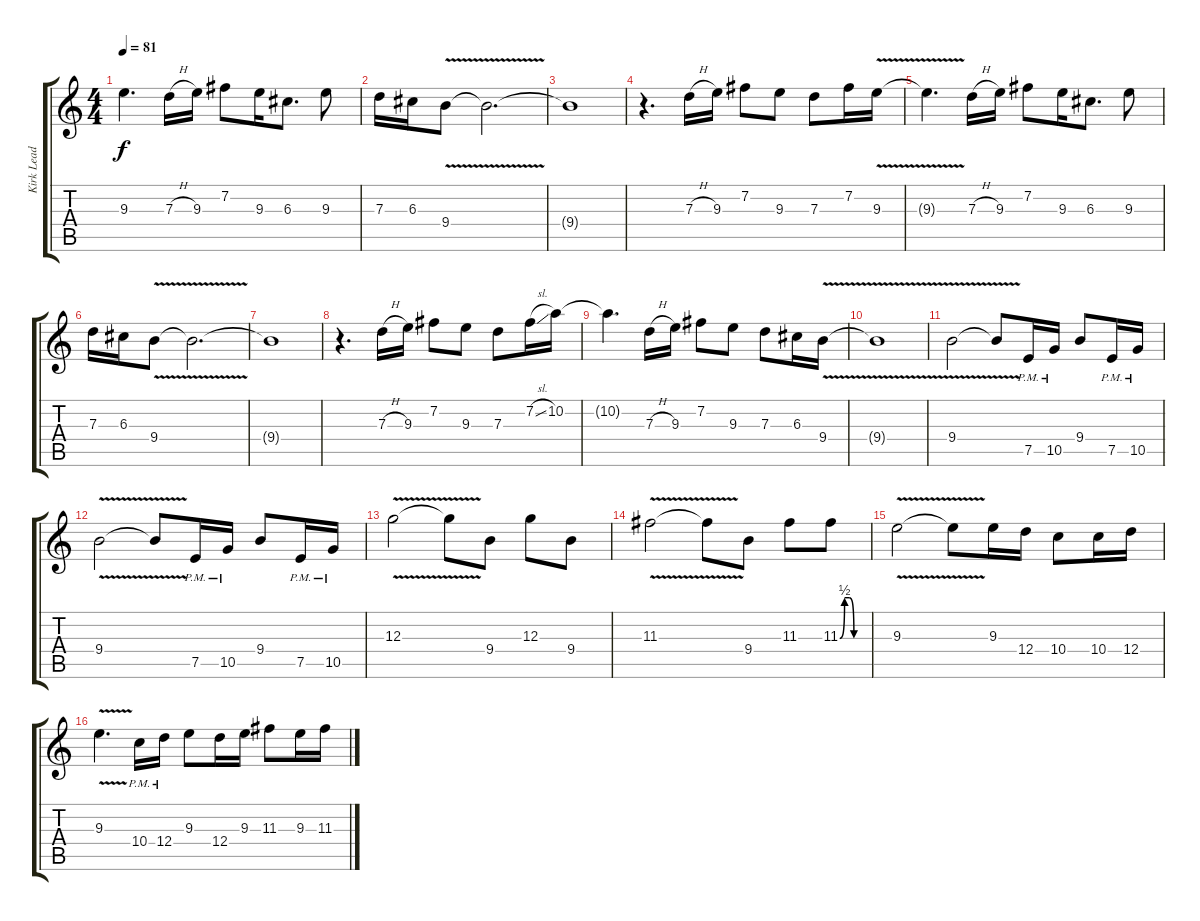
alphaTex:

\track ("Kirk Lead 1" "Kirk Lead ") {instrument distortionguitar}
\staff {score tabs}
\tuning (E4 B3 G3 D3 A2 E2) {hide}
\ts (4 4)
\tempo 81
\clef g2
\ks c
9.3{t}.4{d dy f} 7.3{h}.16 9.3.16 7.2.8 9.3.16 6.3.8{d} 9.3.8 |
7.3.16 6.3.16 9.4{v}.8 9.4{t}.2{d} |
9.4{t}.1 |
r.4{d} 7.3{h}.16 9.3.16 7.2.8 9.3.8 7.3.8 7.2.16 9.3{v}.16 |
9.3{t}.4{d} 7.3{h}.16 9.3.16 7.2.8 9.3.16{txt ""} 6.3.8{d} 9.3.8 |
7.3.16 6.3.16 9.4{v}.8 9.4{t}.2{d} |
9.4{t}.1 |
r.4{d} 7.3{h}.16 9.3.16 7.2.8 9.3.8 7.3.8 7.2{sl}.16 10.2.16 |
10.2{t}.4{d} 7.3{h}.16 9.3.16 7.2.8 9.3.8 7.3.8 6.3.16 9.4{v}.16 |
9.4{t}.1 |
9.4{v}.2{instrument distortionguitar} 9.4{t}.8 7.5{pm}.16 10.5{pm}.16 9.4.8 7.5{pm}.16 10.5{pm}.16 |
9.4{v}.2 9.4{t}.8 7.5{pm}.16 10.5{pm}.16 9.4.8 7.5{pm}.16 10.5{pm}.16 |
12.3{v}.2{volume 11 instrument distortionguitar} 12.3{t}.8 9.4.8 12.3.8 9.4.8 |
11.3{v}.2 11.3{t}.8 9.4.8 11.3.8 11.3{be (custom 0 0 10 2 20 2 30 0 60 0)}.8 |
9.3{v}.2 9.3{t}.8 9.3.16 12.4.16 10.4.8 10.4.16 12.4.16 |
9.3{v}.4{d} 10.4{pm}.16 12.4{pm}.16 9.3.8 12.4.16 9.3.16 11.3.8 9.3.16 11.3.16
